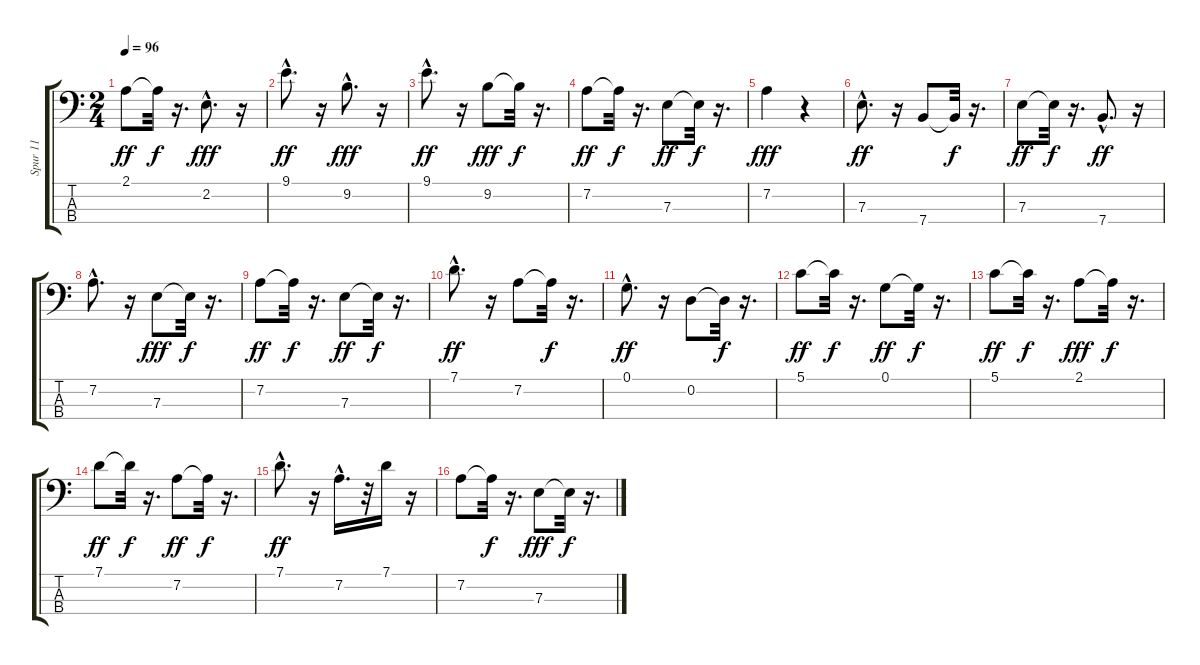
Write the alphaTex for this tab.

\track ("Spur 11" "Spur 11") {instrument acousticbass}
\staff {score tabs}
\tuning (G2 D2 A1 E1) {hide}
\ts (2 4)
\tempo 96
\clef f4
\ks c
2.1.8{dy ff} 2.1{t}.32{dy f} r.16{d} 2.2{hac}.8{d dy fff} r.16 |
9.1{hac}.8{d dy ff} r.16 9.2{hac}.8{d dy fff} r.16 |
9.1{hac}.8{d dy ff} r.16 9.2.8{dy fff} 9.2{t}.32{dy f} r.16{d} |
7.2.8{dy ff} 7.2{t}.32{dy f} r.16{d} 7.3.8{dy ff} 7.3{t}.32{dy f} r.16{d} |
7.2.4{dy fff} r.4 |
7.3{hac}.8{d dy ff instrument acousticbass} r.16 7.4.8 7.4{t}.32{dy f} r.16{d} |
7.3.8{dy ff} 7.3{t}.32{dy f} r.16{d} 7.4{hac}.8{d dy ff} r.16 |
7.2{hac}.8{d} r.16 7.3.8{dy fff} 7.3{t}.32{dy f} r.16{d} |
7.2.8{dy ff} 7.2{t}.32{dy f} r.16{d} 7.3.8{dy ff} 7.3{t}.32{dy f} r.16{d} |
7.1{hac}.8{d dy ff} r.16 7.2.8 7.2{t}.32{dy f} r.16{d} |
0.1{hac}.8{d dy ff} r.16 0.2.8 0.2{t}.32{dy f} r.16{d} |
5.1.8{dy ff} 5.1{t}.32{dy f} r.16{d} 0.1.8{dy ff} 0.1{t}.32{dy f} r.16{d} |
5.1.8{dy ff} 5.1{t}.32{dy f} r.16{d} 2.1.8{dy fff} 2.1{t}.32{dy f} r.16{d} |
7.1.8{dy ff} 7.1{t}.32{dy f} r.16{d} 7.2.8{dy ff} 7.2{t}.32{dy f} r.16{d} |
7.1{hac}.8{d dy ff} r.16 7.2{hac}.16{d} r.32 7.1.16 r.16 |
7.2.8 7.2{t}.32{dy f} r.16{d} 7.3.8{dy fff} 7.3{t}.32{dy f} r.16{d}
